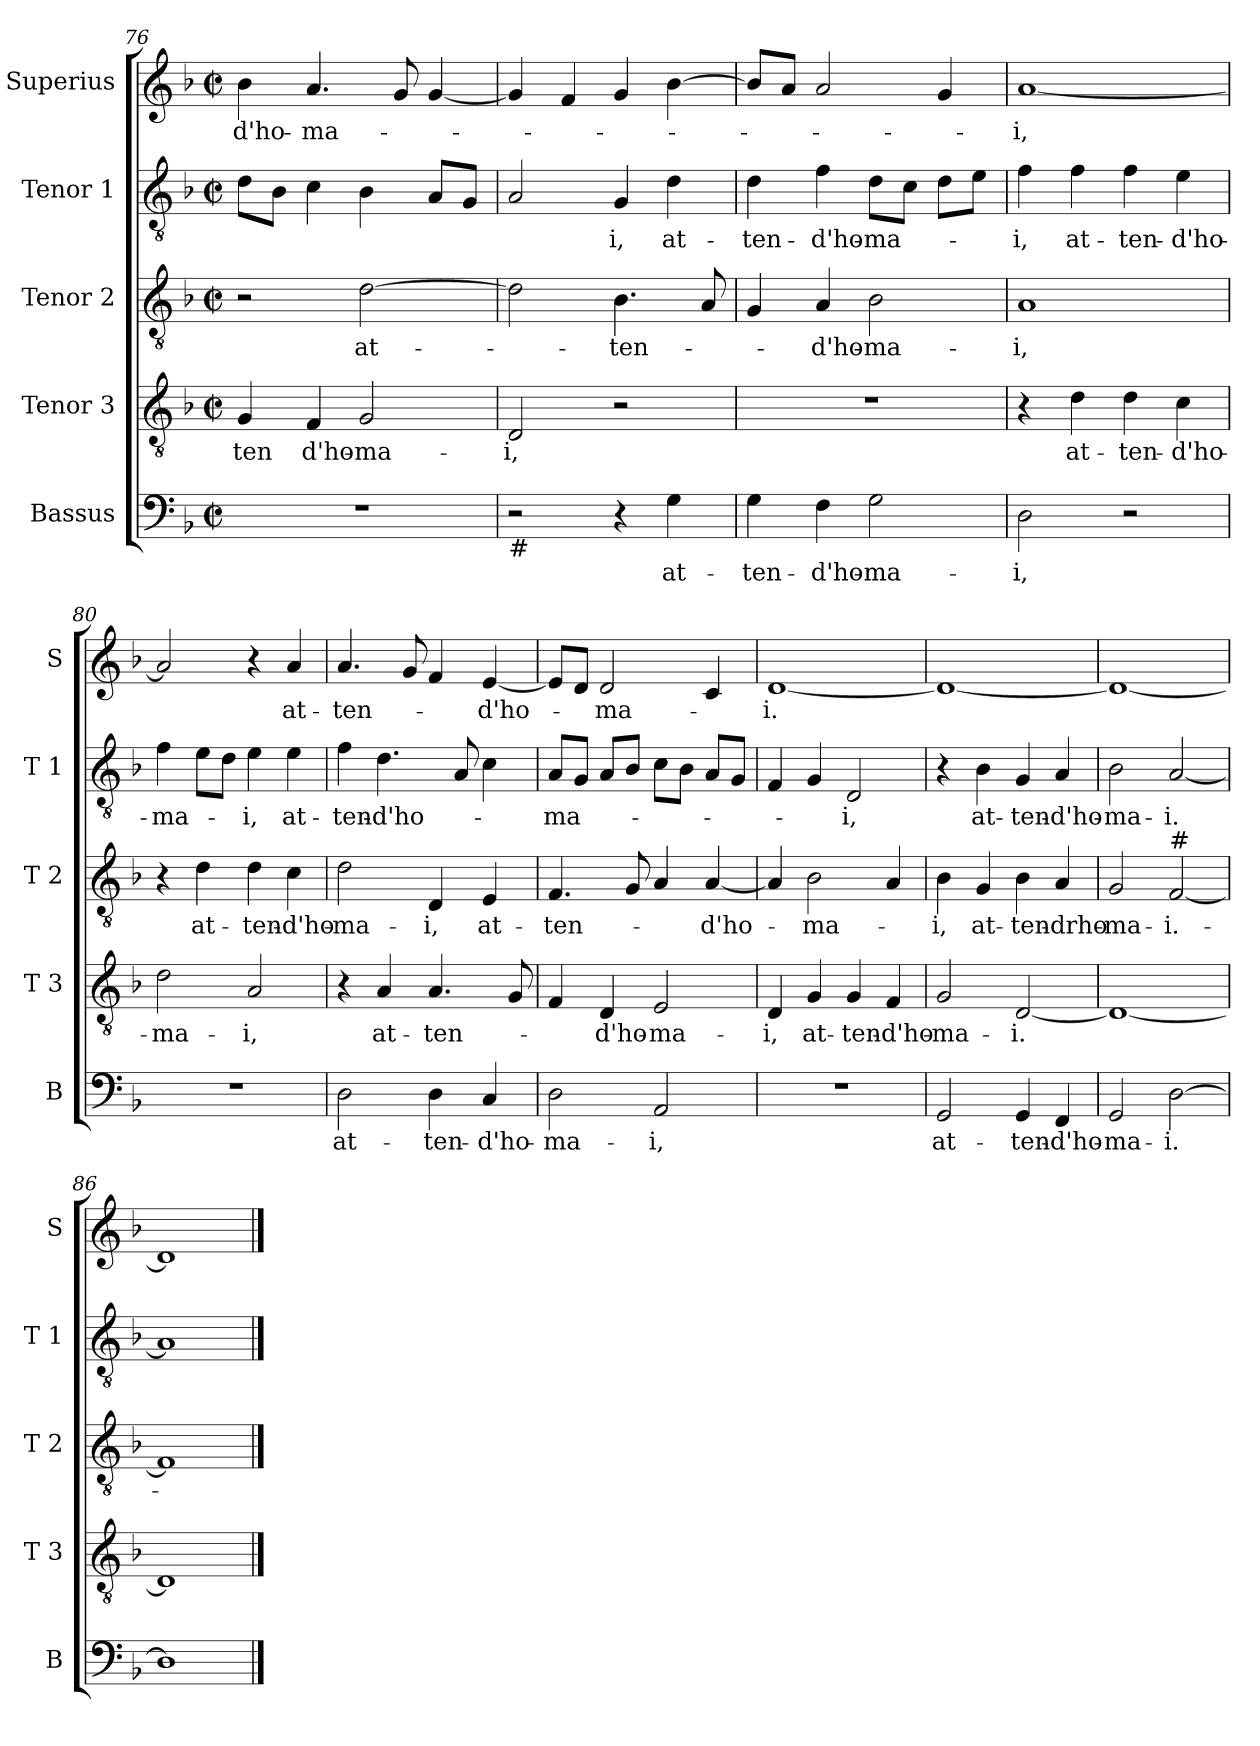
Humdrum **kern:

**kern	**text	**kern	**text	**kern	**text	**kern	**text	**kern	**text
*part5	*part5	*part4	*part4	*part3	*part3	*part2	*part2	*part1	*part1
*staff5	*staff5	*staff4	*staff4	*staff3	*staff3	*staff2	*staff2	*staff1	*staff1
*I"Bassus	*	*I"Tenor 3	*	*I"Tenor 2	*	*I"Tenor 1	*	*I"Superius	*
*I'B	*	*I'T 3	*	*I'T 2	*	*I'T 1	*	*I'S	*
*clefF4	*	*clefGv2	*	*clefGv2	*	*clefGv2	*	*clefG2	*
*k[b-]	*	*k[b-]	*	*k[b-]	*	*k[b-]	*	*k[b-]	*
*F:	*	*F:	*	*F:	*	*F:	*	*F:	*
*M2/2	*	*M2/2	*	*M2/2	*	*M2/2	*	*M2/2	*
*met(c|)	*	*met(c|)	*	*met(c|)	*	*met(c|)	*	*met(c|)	*
=76	=76	=76	=76	=76	=76	=76	=76	=76	=76
!	!	!	!LO:LY:b	!	!	!	!	!	!LO:LY:b
1r	.	4G/	-ten	2r	.	8d\L	.	4b-\	-d'ho-
.	.	.	.	.	.	8B-\J	.	.	.
!	!	!	!LO:LY:b	!	!	!	!	!	!LO:LY:b
.	.	4F/	d'ho-	.	.	4c\	.	4.a/	-ma-
!	!	!	!LO:LY:b	!	!LO:LY:b	!	!	!	!
.	.	2G/	-ma-	[2d\	at-	4B-\	.	.	.
.	.	.	.	.	.	.	.	8g/	.
.	.	.	.	.	.	8A/L	.	[4g/	.
.	.	.	.	.	.	8G/J	.	.	.
=77	=77	=77	=77	=77	=77	=77	=77	=77	=77
!LO:TX:b:t=#	!	!	!	!	!	!	!	!	!
!	!	!	!LO:LY:b	!	!	!	!	!	!
2r	.	2D/	-i,	2d\]	.	2A/	.	4g/]	.
.	.	.	.	.	.	.	.	4f/	.
!	!	!	!	!	!LO:LY:b	!	!LO:LY:b	!	!
4r	.	2r	.	4.B-\	-ten-	4G/	i,	4g/	.
!	!LO:LY:b	!	!	!	!	!	!LO:LY:b	!	!
4G\	at-	.	.	.	.	4d\	at-	[4b-\	.
.	.	.	.	8A/	.	.	.	.	.
=78	=78	=78	=78	=78	=78	=78	=78	=78	=78
!	!LO:LY:b	!	!	!	!	!	!LO:LY:b	!	!
4G\	-ten-	1r	.	4G/	.	4d\	-ten-	8b-/L]	.
.	.	.	.	.	.	.	.	8a/J	.
!	!LO:LY:b	!	!	!	!LO:LY:b	!	!LO:LY:b	!	!
4F\	-d'ho-	.	.	4A/	-d'ho-	4f\	-d'ho-	2a/	.
!	!LO:LY:b	!	!	!	!LO:LY:b	!	!LO:LY:b	!	!
2G\	-ma-	.	.	2B-\	-ma-	8d\L	-ma-	.	.
.	.	.	.	.	.	8c\J	.	.	.
.	.	.	.	.	.	8d\L	.	4g/	.
.	.	.	.	.	.	8e\J	.	.	.
=79	=79	=79	=79	=79	=79	=79	=79	=79	=79
!	!LO:LY:b	!	!	!	!LO:LY:b	!	!LO:LY:b	!	!LO:LY:b
2D\	-i,	4r	.	1A	-i,	4f\	-i,	[1a	-i,
!	!	!	!LO:LY:b	!	!	!	!LO:LY:b	!	!
.	.	4d\	at-	.	.	4f\	at-	.	.
!	!	!	!LO:LY:b	!	!	!	!LO:LY:b	!	!
2r	.	4d\	-ten-	.	.	4f\	-ten-	.	.
!	!	!	!LO:LY:b	!	!	!	!LO:LY:b	!	!
.	.	4c\	-d'ho-	.	.	4e\	-d'ho-	.	.
=80	=80	=80	=80	=80	=80	=80	=80	=80	=80
!	!	!	!LO:LY:b	!	!	!	!LO:LY:b	!	!
1r	.	2d\	-ma-	4r	.	4f\	-ma-	2a/]	.
!	!	!	!	!	!LO:LY:b	!	!	!	!
.	.	.	.	4d\	at-	8e\L	.	.	.
.	.	.	.	.	.	8d\J	.	.	.
!	!	!	!LO:LY:b	!	!LO:LY:b	!	!LO:LY:b	!	!
.	.	2A/	-i,	4d\	-ten-	4e\	-i,	4r	.
!	!	!	!	!	!LO:LY:b	!	!LO:LY:b	!	!LO:LY:b
.	.	.	.	4c\	-d'ho-	4e\	at-	4a/	at-
!!LO:LB:g=z
=81	=81	=81	=81	=81	=81	=81	=81	=81	=81
!	!LO:LY:b	!	!	!	!LO:LY:b	!	!LO:LY:b	!	!LO:LY:b
2D\	at-	4r	.	2d\	-ma-	4f\	-ten-	4.a/	-ten-
!	!	!	!LO:LY:b	!	!	!	!LO:LY:b	!	!
.	.	4A/	at-	.	.	4.d\	-d'ho-	.	.
.	.	.	.	.	.	.	.	8g/	.
!	!LO:LY:b	!	!LO:LY:b	!	!LO:LY:b	!	!	!	!
4D\	-ten-	4.A/	-ten-	4D/	-i,	.	.	4f/	.
.	.	.	.	.	.	8A/	.	.	.
!	!LO:LY:b	!	!	!	!LO:LY:b	!	!	!	!LO:LY:b
4C/	-d'ho-	.	.	4E/	at-	4c\	.	[4e/	-d'ho-
.	.	8G/	.	.	.	.	.	.	.
=82	=82	=82	=82	=82	=82	=82	=82	=82	=82
!	!LO:LY:b	!	!	!	!LO:LY:b	!	!LO:LY:b	!	!
2D\	-ma-	4F/	.	4.F/	-ten-	8A/L	-ma-	8e/L]	.
.	.	.	.	.	.	8G/J	.	8d/J	.
!	!	!	!LO:LY:b	!	!	!	!	!	!LO:LY:b
.	.	4D/	-d'ho-	.	.	8A/L	.	2d/	-ma-
.	.	.	.	8G/	.	8B-/J	.	.	.
!	!LO:LY:b	!	!LO:LY:b	!	!	!	!	!	!
2AA/	-i,	2E/	-ma-	4A/	.	8c\L	.	.	.
.	.	.	.	.	.	8B-\J	.	.	.
!	!	!	!	!	!LO:LY:b	!	!	!	!
.	.	.	.	[4A/	-d'ho-	8A/L	.	4c/	.
.	.	.	.	.	.	8G/J	.	.	.
=83	=83	=83	=83	=83	=83	=83	=83	=83	=83
!	!	!	!LO:LY:b	!	!	!	!	!	!LO:LY:b
1r	.	4D/	-i,	4A/]	.	4F/	.	[1d	-i.
!	!	!	!LO:LY:b	!	!LO:LY:b	!	!	!	!
.	.	4G/	at-	2B-\	-ma-	4G/	.	.	.
!	!	!	!LO:LY:b	!	!	!	!LO:LY:b	!	!
.	.	4G/	-ten-	.	.	2D/	-i,	.	.
!	!	!	!LO:LY:b	!	!	!	!	!	!
.	.	4F/	-d'ho-	4A/	.	.	.	.	.
=84	=84	=84	=84	=84	=84	=84	=84	=84	=84
!	!LO:LY:b	!	!LO:LY:b	!	!LO:LY:b	!	!	!	!
2GG/	at-	2G/	-ma-	4B-\	-i,	4r	.	1d_	.
!	!	!	!	!	!LO:LY:b	!	!LO:LY:b	!	!
.	.	.	.	4G/	at-	4B-\	at-	.	.
!	!LO:LY:b	!	!LO:LY:b	!	!LO:LY:b	!	!LO:LY:b	!	!
4GG/	-ten-	[2D/	-i.	4B-\	-ten-	4G/	-ten-	.	.
!	!LO:LY:b	!	!	!	!LO:LY:b	!	!LO:LY:b	!	!
4FF/	-d'ho-	.	.	4A/	-drho-	4A/	-d'ho-	.	.
=85	=85	=85	=85	=85	=85	=85	=85	=85	=85
!	!LO:LY:b	!	!	!	!LO:LY:b	!	!LO:LY:b	!	!
2GG/	-ma-	1D_	.	2G/	-ma-	2B-\	-ma-	1d_	.
!	!	!	!	!LO:TX:a:t=#	!	!	!	!	!
!	!LO:LY:b	!	!	!	!LO:LY:b	!	!LO:LY:b	!	!
[2D\	-i.	.	.	[2F/	-i.-	[2A/	-i.	.	.
=86	=86	=86	=86	=86	=86	=86	=86	=86	=86
1D]	.	1D]	.	1F]	.	1A]	.	1d]	.
==	==	==	==	==	==	==	==	==	==
*-	*-	*-	*-	*-	*-	*-	*-	*-	*-
